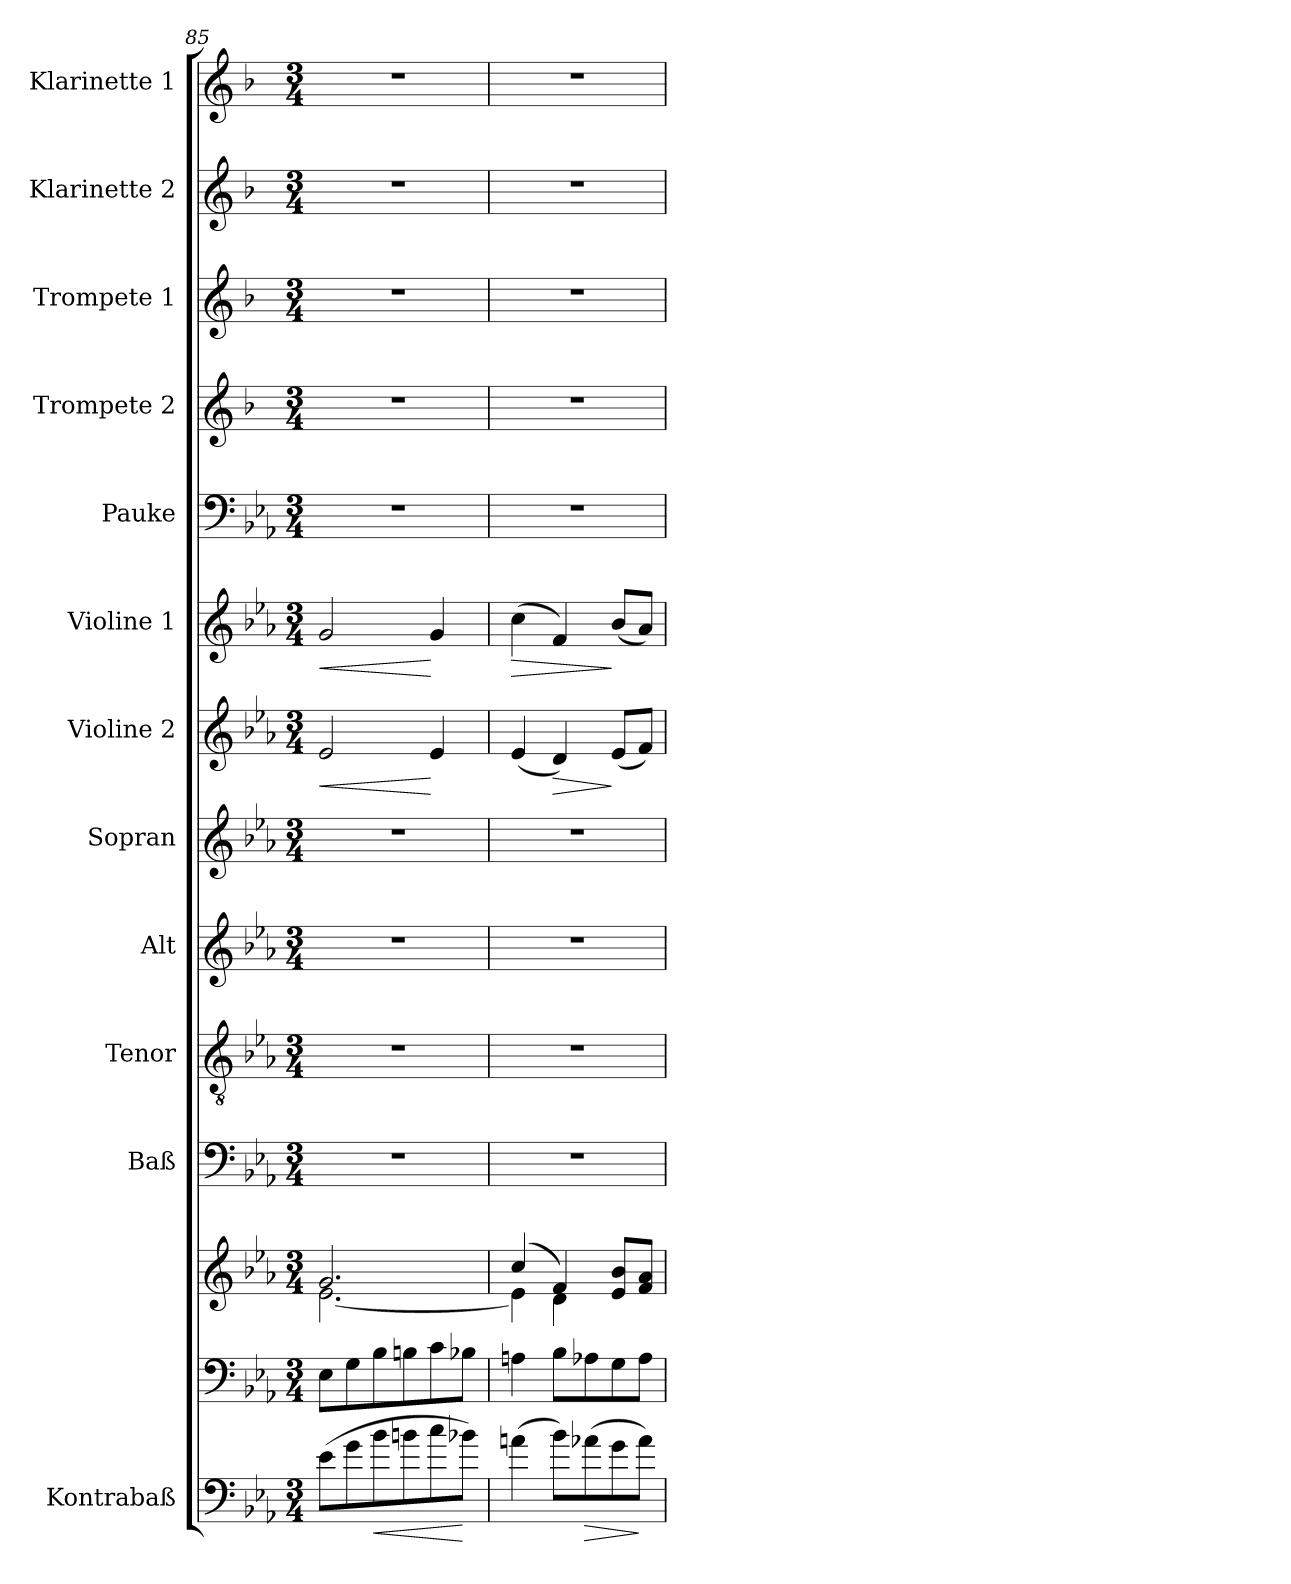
**kern	**dynam	**kern	**kern	**kern	**kern	**kern	**kern	**kern	**dynam	**kern	**dynam	**kern	**kern	**kern	**kern	**kern
*part13	*part13	*part12	*part12	*part11	*part10	*part9	*part8	*part7	*part7	*part6	*part6	*part5	*part4	*part3	*part2	*part1
*staff14	*staff14	*staff13	*staff12	*staff11	*staff10	*staff9	*staff8	*staff7	*staff7	*staff6	*staff6	*staff5	*staff4	*staff3	*staff2	*staff1
*I"Kontrabaß	*	*	*	*I"Baß	*I"Tenor	*I"Alt	*I"Sopran	*I"Violine 2	*	*I"Violine 1	*	*I"Pauke	*I"Trompete 2	*I"Trompete 1	*I"Klarinette 2	*I"Klarinette 1
*	*	*	*	*	*	*	*	*I'Vln	*	*I'Vln	*	*	*I'Tpt	*I'Tpt	*	*
*clefF4	*	*clefF4	*clefG2	*clefF4	*clefGv2	*clefG2	*clefG2	*clefG2	*	*clefG2	*	*clefF4	*clefG2	*clefG2	*clefG2	*clefG2
*ITrd7c12	*	*	*	*	*	*	*	*	*	*	*	*	*ITrd1c2	*ITrd1c2	*ITrd1c2	*ITrd1c2
*k[b-e-a-]	*	*k[b-e-a-]	*k[b-e-a-]	*k[b-e-a-]	*k[b-e-a-]	*k[b-e-a-]	*k[b-e-a-]	*k[b-e-a-]	*	*k[b-e-a-]	*	*k[b-e-a-]	*k[b-e-a-]	*k[b-e-a-]	*k[b-e-a-]	*k[b-e-a-]
*E-:	*	*E-:	*E-:	*E-:	*E-:	*E-:	*E-:	*E-:	*	*E-:	*	*E-:	*E-:	*E-:	*E-:	*E-:
*M3/4	*	*M3/4	*M3/4	*M3/4	*M3/4	*M3/4	*M3/4	*M3/4	*	*M3/4	*	*M3/4	*M3/4	*M3/4	*M3/4	*M3/4
=85	=85	=85	=85	=85	=85	=85	=85	=85	=85	=85	=85	=85	=85	=85	=85	=85
*	*	*	*^	*	*	*	*	*	*	*	*	*	*	*	*	*
!	!	!	!	!	!	!	!	!	!	!LO:HP:b	!	!LO:HP:b	!	!	!	!	!
(>8E-\L	.	8E-\L	2.g/	[<2.e-\	2.r	2.r	2.r	2.r	2e-/	<	2g/	<	2.r	2.r	2.r	2.r	2.r
8G\	.	8G\	.	.	.	.	.	.	.	.	.	.	.	.	.	.	.
!	!LO:HP:b	!	!	!	!	!	!	!	!	!	!	!	!	!	!	!	!
8B-\	<	8B-\	.	.	.	.	.	.	.	.	.	.	.	.	.	.	.
8Bn\	.	8Bn\	.	.	.	.	.	.	.	.	.	.	.	.	.	.	.
8c\	.	8c\	.	.	.	.	.	.	4e-/	[	4g/	[	.	.	.	.	.
8B-X\J)	[	8B-X\J	.	.	.	.	.	.	.	.	.	.	.	.	.	.	.
=86	=86	=86	=86	=86	=86	=86	=86	=86	=86	=86	=86	=86	=86	=86	=86	=86	=86
!	!	!	!	!	!	!	!	!	!	!	!	!LO:HP:b	!	!	!	!	!
(>4An\	.	4An\	(4cc/	4e-\]	2.r	2.r	2.r	2.r	(<4e-/	.	(>4cc\	>	2.r	2.r	2.r	2.r	2.r
!	!	!	!	!	!	!	!	!	!	!LO:HP:b	!	!	!	!	!	!	!
8B-\L)	.	8B-\L	4f/)	4d\	.	.	.	.	4d/)	>	4f/)	.	.	.	.	.	.
!	!LO:HP:b	!	!	!	!	!	!	!	!	!	!	!	!	!	!	!	!
(>8A-X\	>	8A-X\	.	.	.	.	.	.	.	.	.	.	.	.	.	.	.
8G\	.	8G\	8e-/ 8b-/L	4ryy	.	.	.	.	(<8e-/L	]	(<8b-/L	]	.	.	.	.	.
8A-\J)	]	8A-\J	8f/ 8a-/J	.	.	.	.	.	8f/J)	.	8a-/J)	.	.	.	.	.	.
*	*	*	*v	*v	*	*	*	*	*	*	*	*	*	*	*	*	*
=	=	=	=	=	=	=	=	=	=	=	=	=	=	=	=	=
*-	*-	*-	*-	*-	*-	*-	*-	*-	*-	*-	*-	*-	*-	*-	*-	*-
